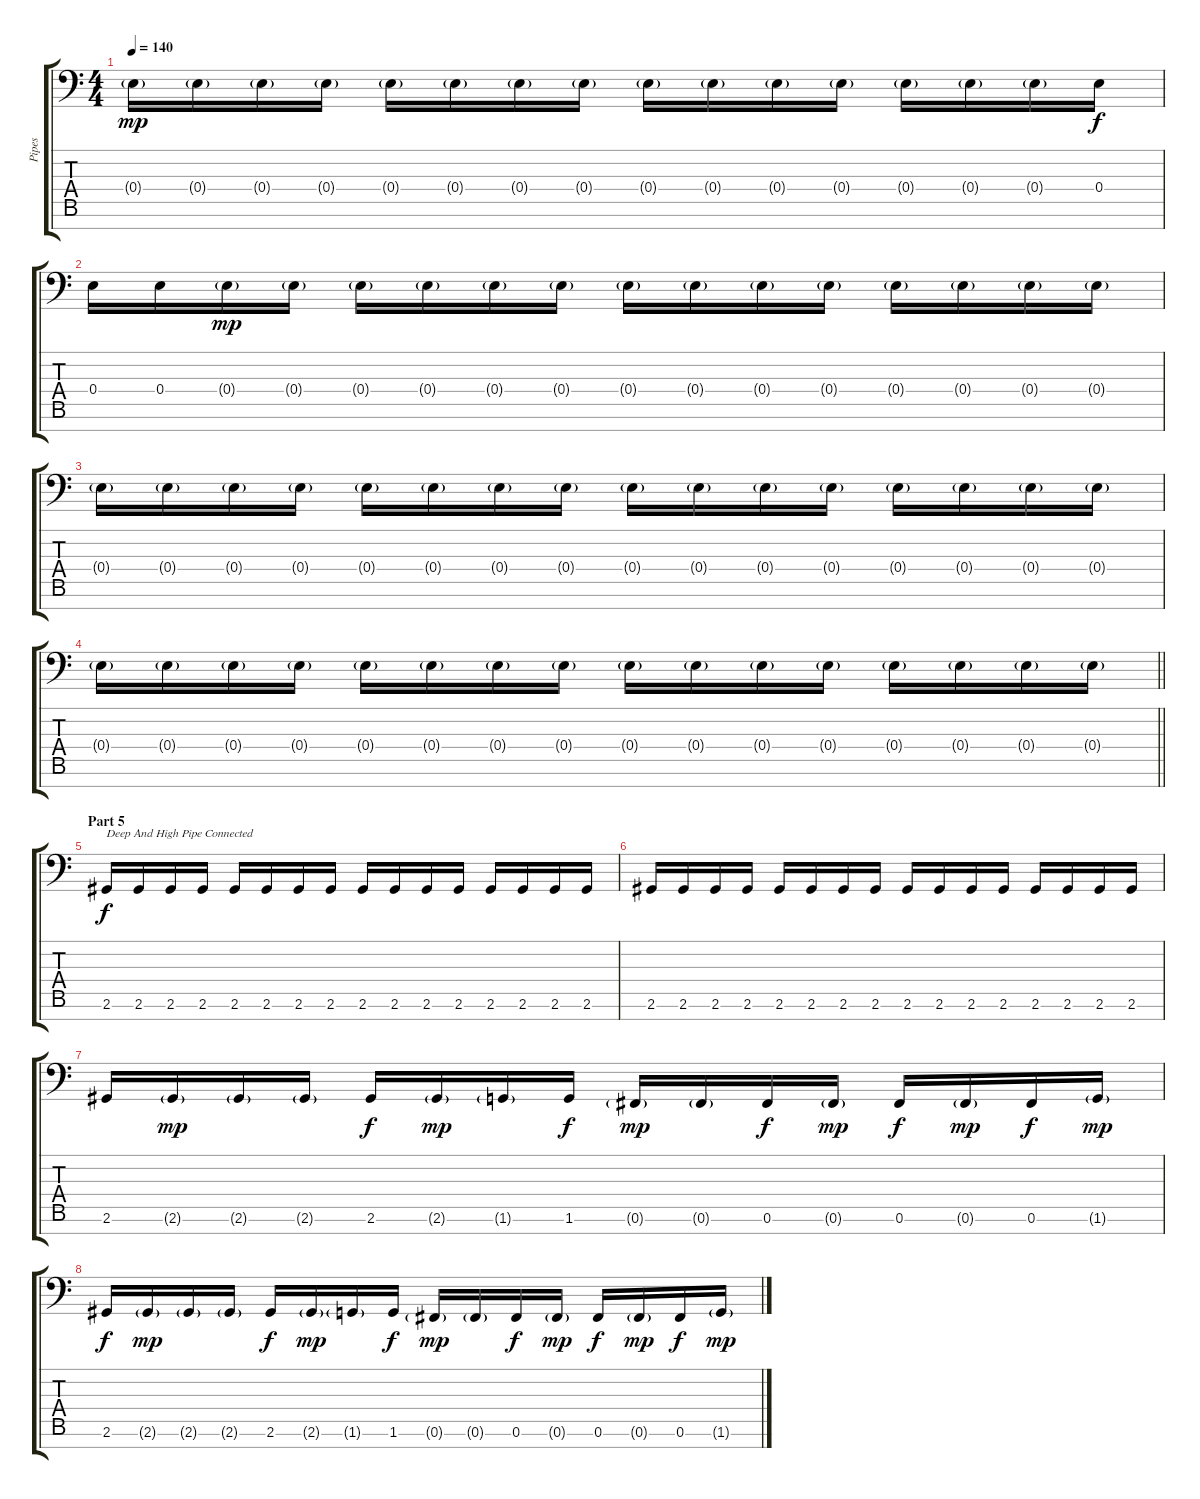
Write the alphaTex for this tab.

\track ("Pipes" "Pipes") {instrument electricguitarmuted}
\staff {score tabs}
\tuning (Gb3 D3 A2 E2 B1 Gb1 Db1) {hide}
\ts (4 4)
\tempo 140
\clef f4
\ks c
0.4{g}.16{dy mp} 0.4{g}.16 0.4{g}.16 0.4{g}.16 0.4{g}.16 0.4{g}.16 0.4{g}.16 0.4{g}.16 0.4{g}.16 0.4{g}.16 0.4{g}.16 0.4{g}.16 0.4{g}.16 0.4{g}.16 0.4{g}.16 0.4.16{dy f} |
0.4.16 0.4.16 0.4{g}.16{dy mp} 0.4{g}.16 0.4{g}.16 0.4{g}.16 0.4{g}.16 0.4{g}.16 0.4{g}.16 0.4{g}.16 0.4{g}.16 0.4{g}.16 0.4{g}.16 0.4{g}.16 0.4{g}.16 0.4{g}.16 |
0.4{g}.16 0.4{g}.16 0.4{g}.16 0.4{g}.16 0.4{g}.16 0.4{g}.16 0.4{g}.16 0.4{g}.16 0.4{g}.16 0.4{g}.16 0.4{g}.16 0.4{g}.16 0.4{g}.16 0.4{g}.16 0.4{g}.16 0.4{g}.16 |
\barLineRight lightlight
0.4{g}.16 0.4{g}.16 0.4{g}.16 0.4{g}.16 0.4{g}.16 0.4{g}.16 0.4{g}.16 0.4{g}.16 0.4{g}.16 0.4{g}.16 0.4{g}.16 0.4{g}.16 0.4{g}.16 0.4{g}.16 0.4{g}.16 0.4{g}.16 |
\section ("" "Part 5")
2.6.16{txt "Deep And High Pipe Connected" dy f} 2.6.16 2.6.16 2.6.16 2.6.16 2.6.16 2.6.16 2.6.16 2.6.16 2.6.16 2.6.16 2.6.16 2.6.16 2.6.16 2.6.16 2.6.16 |
2.6.16 2.6.16 2.6.16 2.6.16 2.6.16 2.6.16 2.6.16 2.6.16 2.6.16 2.6.16 2.6.16 2.6.16 2.6.16 2.6.16 2.6.16 2.6.16 |
2.6.16 2.6{g}.16{dy mp} 2.6{g}.16 2.6{g}.16 2.6.16{dy f} 2.6{g}.16{dy mp} 1.6{g}.16 1.6.16{dy f} 0.6{g}.16{dy mp} 0.6{g}.16 0.6.16{dy f} 0.6{g}.16{dy mp} 0.6.16{dy f} 0.6{g}.16{dy mp} 0.6.16{dy f} 1.6{g}.16{dy mp} |
2.6.16{dy f} 2.6{g}.16{dy mp} 2.6{g}.16 2.6{g}.16 2.6.16{dy f} 2.6{g}.16{dy mp} 1.6{g}.16 1.6.16{dy f} 0.6{g}.16{dy mp} 0.6{g}.16 0.6.16{dy f} 0.6{g}.16{dy mp} 0.6.16{dy f} 0.6{g}.16{dy mp} 0.6.16{dy f} 1.6{g}.16{dy mp}
